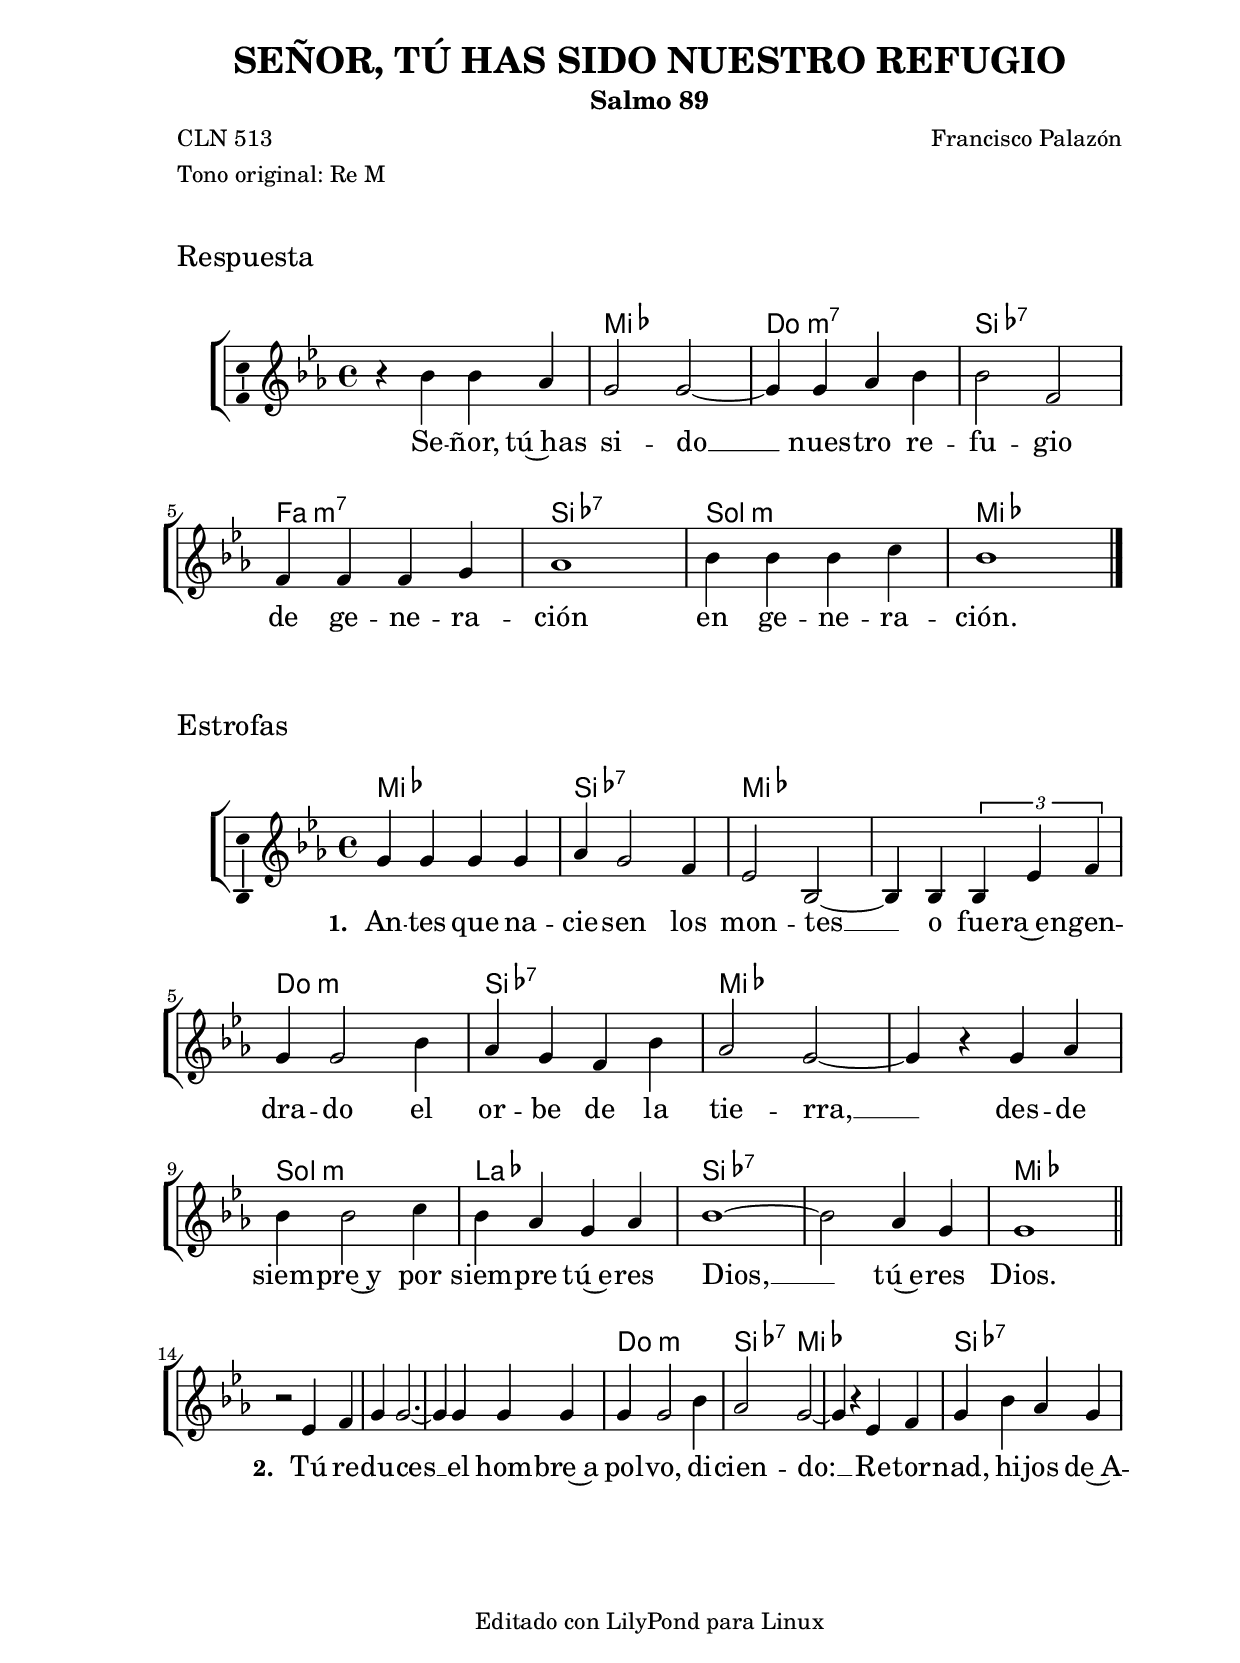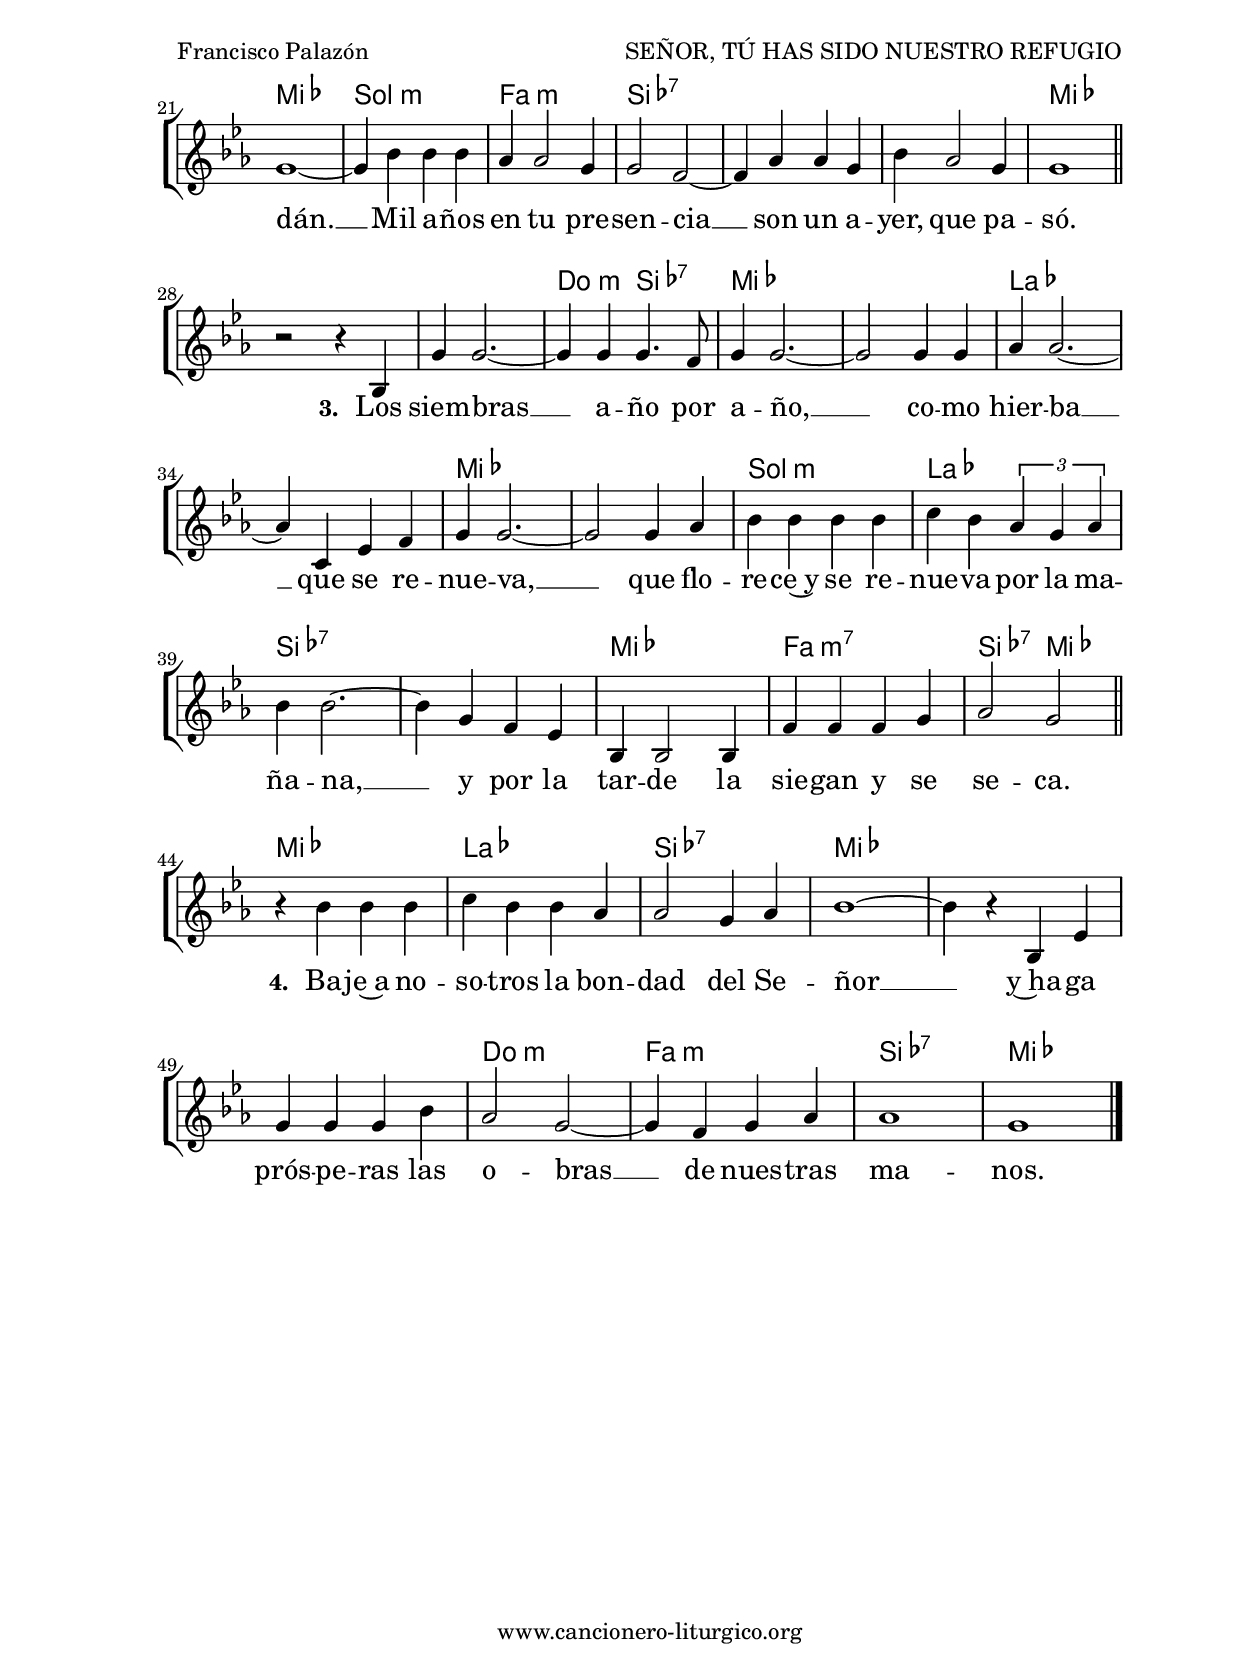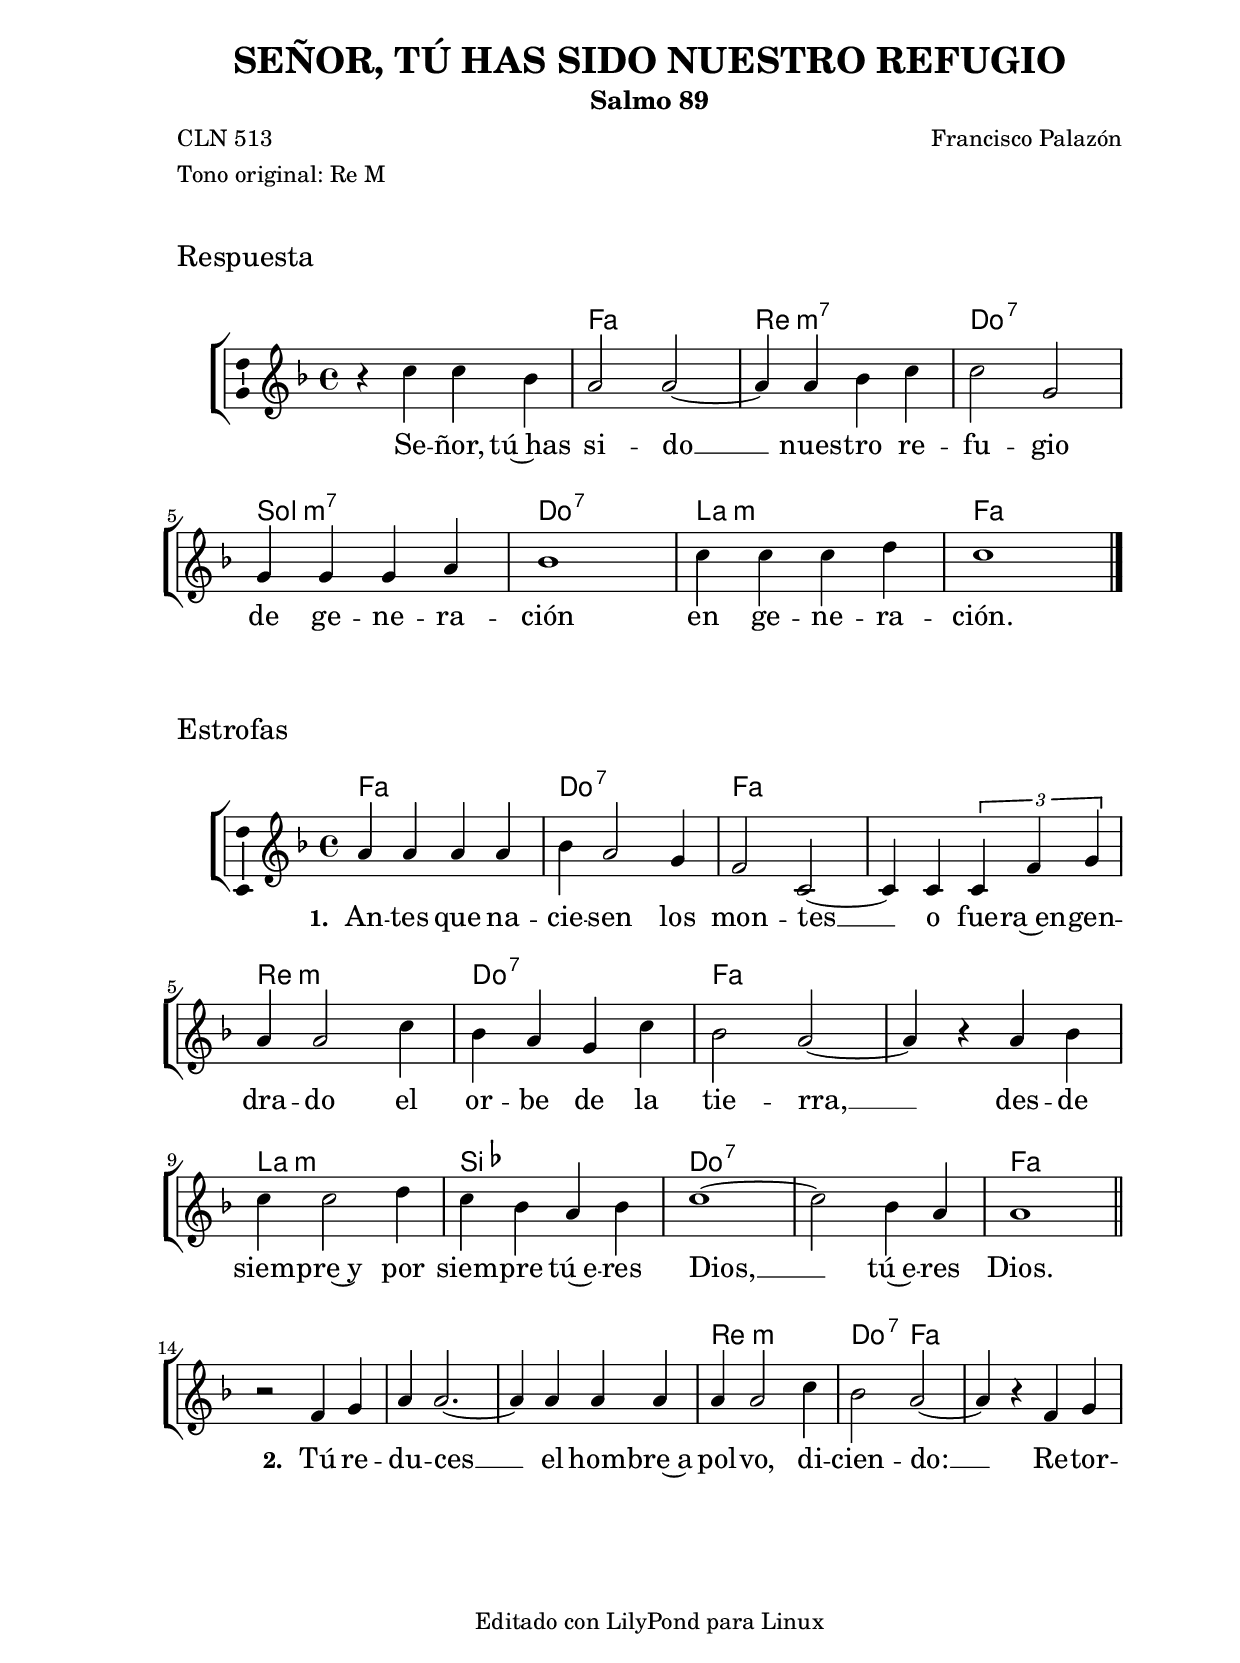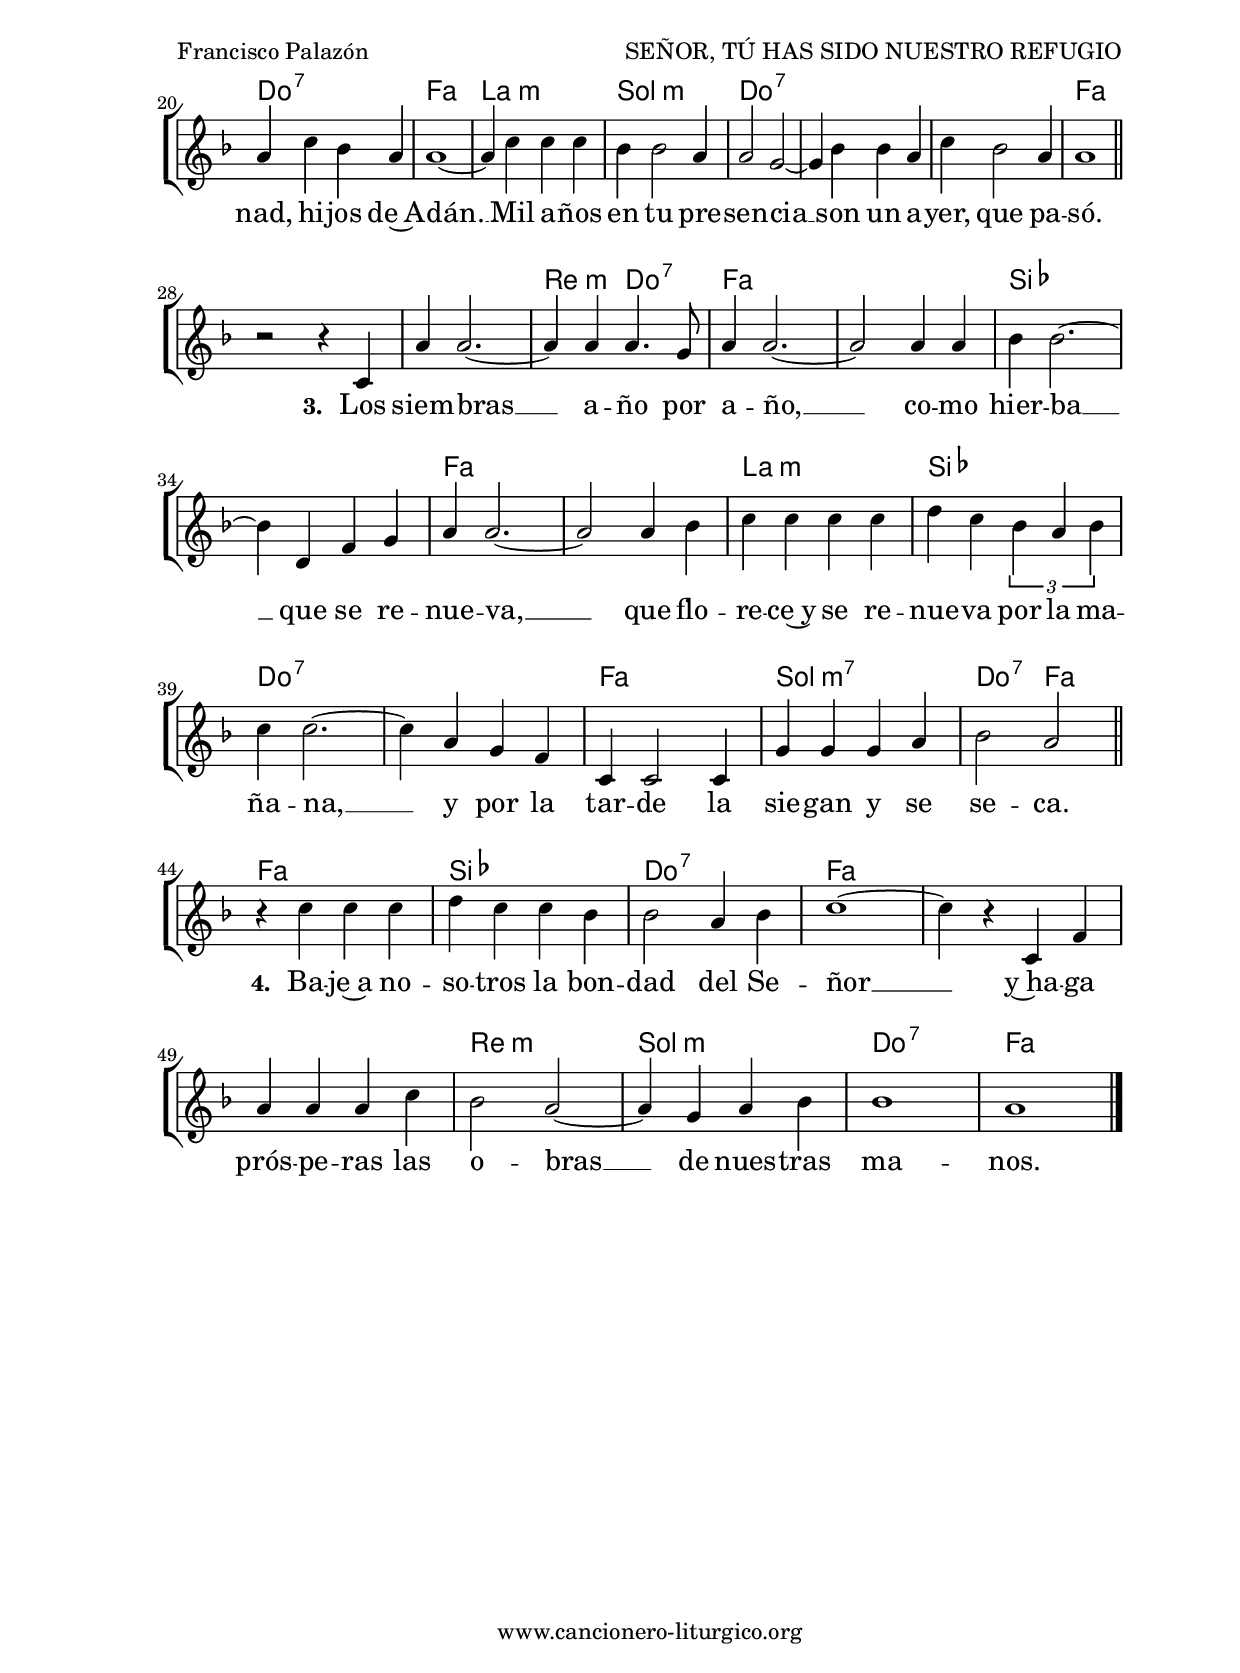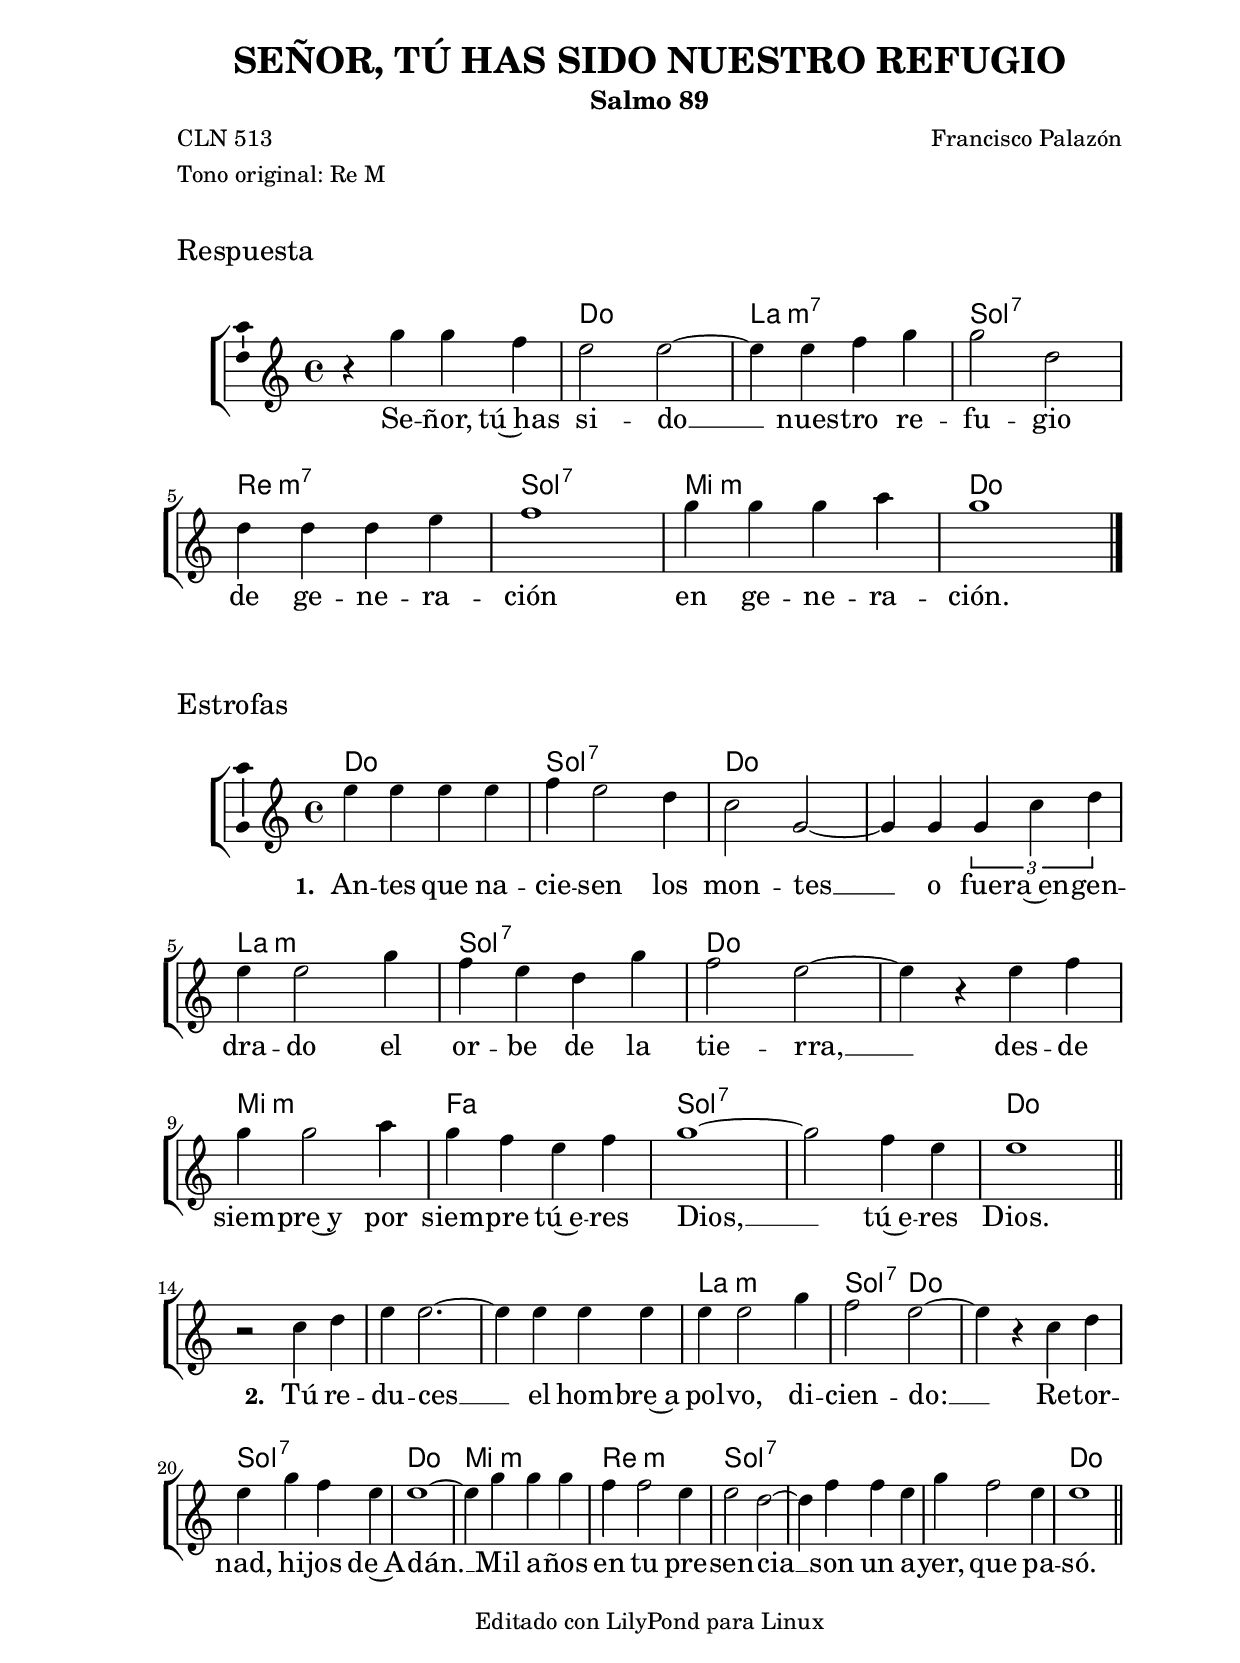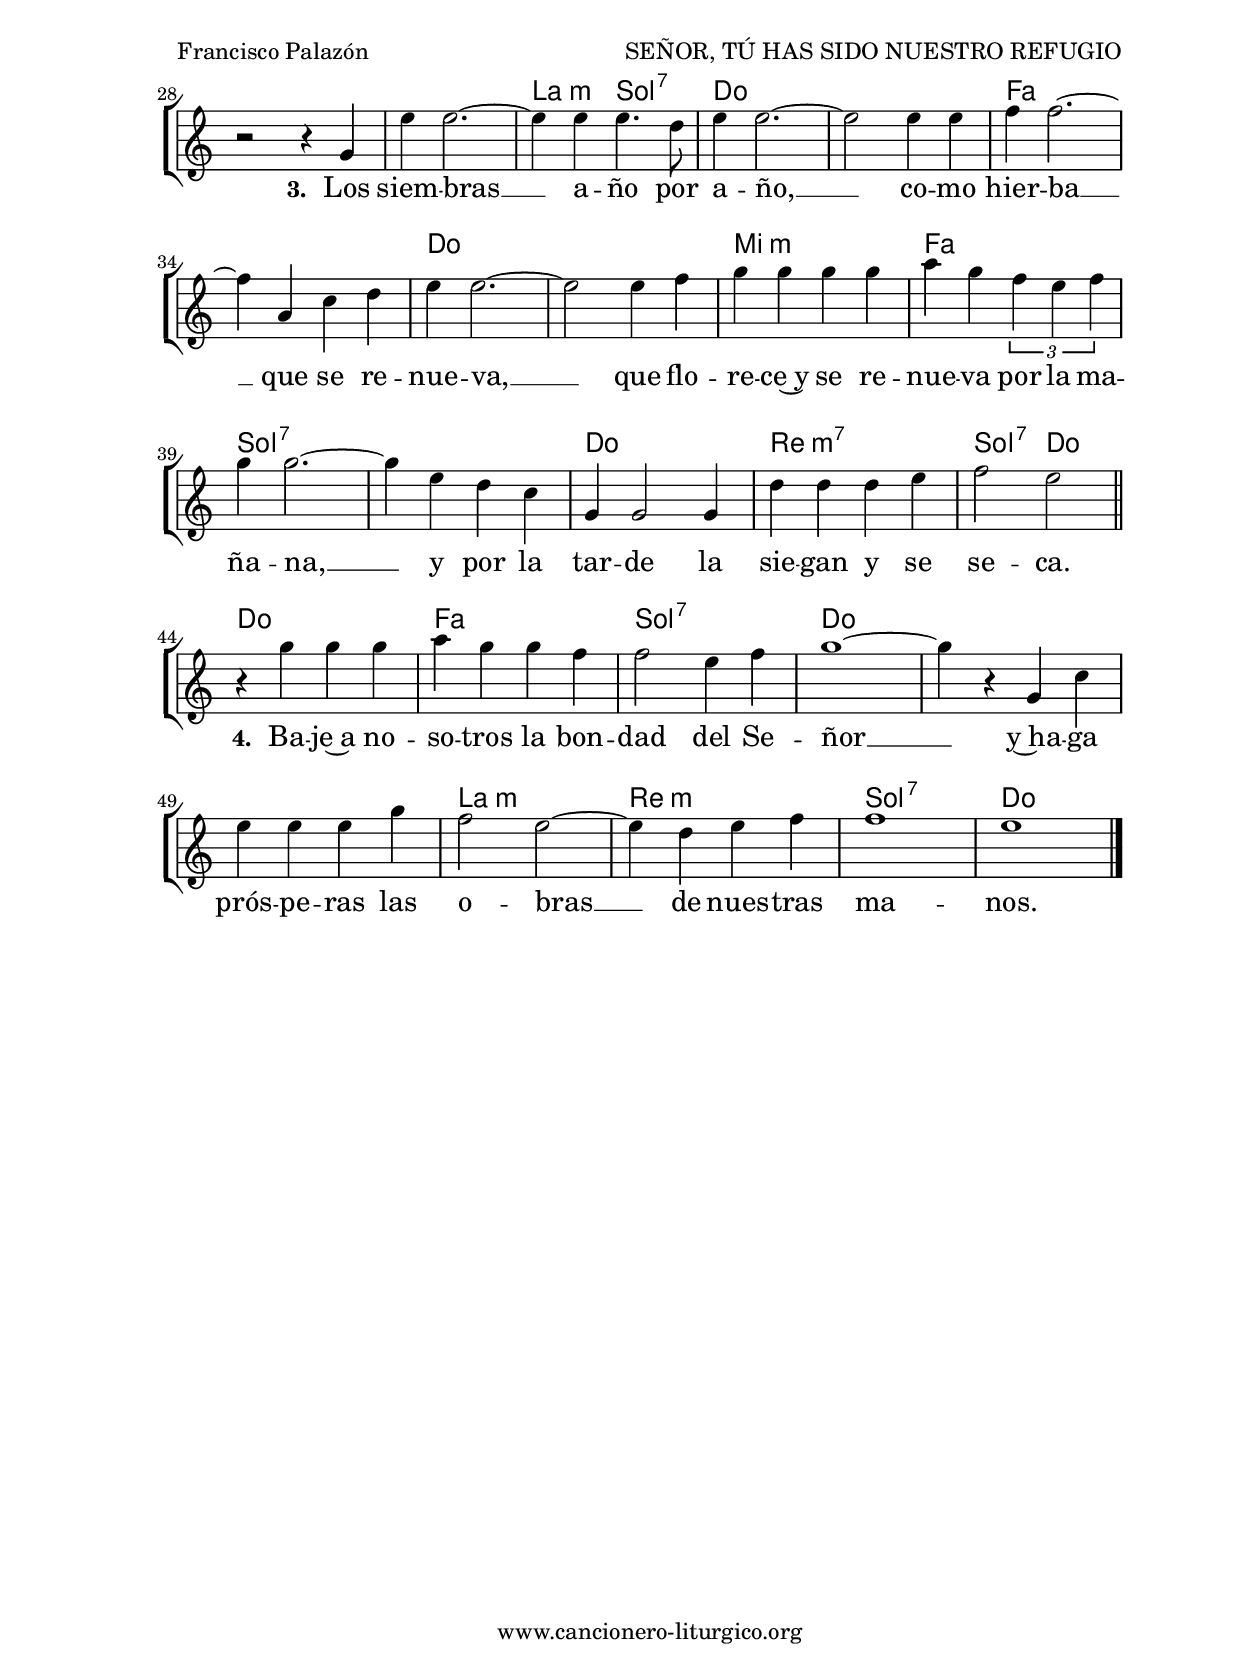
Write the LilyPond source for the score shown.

%
%para convertir .midi en .wav:
%timidity filename.midi -Ow -o finename.wav
%
%
%Para convertir de .wav a .mp3:
%lame -h -m j filename.wav
%
%
%para escuchar el midi:
%timidity nombrefichero.midi
%


%versión de lilypond para la que se ha escrito esta partitura:
\version "2.16.0"

	%Tamaño papel
	#(set-default-paper-size "a4")
	%Tamaño partitura
	#(set-global-staff-size 20)
	%No responde al pulsar sobre una nota
	#(ly:set-option 'point-and-click #f)

%parámetros del encabezamiento:
\header {
	title = "SEÑOR, TÚ HAS SIDO NUESTRO REFUGIO"
	subtitle = "Salmo 89"
	composer = "Francisco Palazón"
	poet = "CLN 513"
	meter = "Tono original: Re M"
	arranger = ""
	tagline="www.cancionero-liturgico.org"
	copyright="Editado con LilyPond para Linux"
	}

%parámetros asociados al papel:
\paper  {
	oddHeaderMarkup = \markup {\fill-line { \on-the-fly #not-first-page \fromproperty #'header:title \on-the-fly #not-first-page \fromproperty #'header:composer }}
	evenHeaderMarkup = \markup {\fill-line { \fromproperty #'header:composer \fromproperty #'header:title }}
	#(set-paper-size "a4")
	print-page-number = ##f
	first-page-number = 1
	print-first-page-number = ##f
	head-separation = 3.0 \cm
	top-margin = 2.0 \cm
	bottom-margin = 0.5\cm
	left-margin = 3.0 \cm
	line-width = 16.0 \cm 
	indent = 8\mm
	interscoreline = 2.\mm
	between-system-space = 15\mm
%	para que las partituras no llenen la hoja:
	ragged-bottom = ##t
%	idem para la última hoja:
	ragged-last-bottom = ##f
%	para que las partituras llenen el ancho del papel:
	ragged-last = ##f
	after-title-space = 2.5 \cm
%page-count=2
%system-count=8

	%Flexible Vertical Spacing
	markup-system-spacing =
	#'((basic-distance . 5) (minimum-distance . 3) (padding . 3))
	score-markup-spacing =
	#'((basic-distance . 15) (minimum-distance . 10) (padding . 3))
%	score-system-spacing =
%	#'((basic-distance . 15) (minimum-distance . 10) (padding . 5))
	system-system-spacing =
	#'((basic-distance . 5) (minimum-distance . 3) (padding . 3))
	markup-markup-spacing =
	#'((basic-distance . 20) (minimum-distance . 15) (padding . 3))
	last-bottom-spacing =
	#'((basic-distance . 5) (minimum-distance . 5) (padding . 3))
%	top-system-spacing =
%	#'((basic-distance . 10) (minimum-distance . 5) (padding . 3))
%	top-markup-spacing =
%	#'((basic-distance . 15) (minimum-distance . 10) (padding . 3))

	}


%parámetros que afectan a toda la partitura:
global =  {
	%clave de sol (G):
	\clef G
	%armadura:
	\transpose d ees
	\key d \major
	\tempo 4=120
	\set Score.tempoHideNote = ##t
	}


%%%%%%%%%%%%%%%%%%%%%%%%%%%%%%%%%%%%%%%%%%%%%%%%%%%%%%%
%%%%%%%%%%%%%%%%%%%%%%%%%%%%%%%%%%%%%%%%%%%%%%%%%%%%%%%
%%%%%%%%%%%%%%%%%%%%%%%%%%%%%%%%%%%%%%%%%%%%%%%%%%%%%%%


acordesrespuno = {
	\italianChords
	\chordmode {
	\transpose d ees
{

s1
d1 b:m7 a:7 e:m7 a:7 fis:m d

}
}
}

melodiarespuno = 
	\transpose d ees
{
	\relative c''{

\time 4/4

r4 a4 a g
fis2 fis~
fis4 fis g a
a2 e
e4 e e fis
g1
a4 a a b
a1

\bar "|."
}
}


textorespuno = \lyricmode {

Se -- ñor, tú~has si -- do __ nues -- tro re -- fu -- gio
de ge -- ne -- ra -- ción en ge -- ne -- ra -- ción.

	}

acordesrespunoStaff = \context ChordNames = acordesrespunoStaff <<
	\set chordChanges = ##t
	\acordesrespuno
	>>


vozrespunoStaff = \context Voice = vozrespunoStaff
\with {\consists "Ambitus_engraver"}
<<
%	\set Staff.instrumentName = ""
%	\set Staff.shortInstrumentName = ""
%	\set Staff.midiInstrument = #"clarinet"
%	\set Staff.midiInstrument = #"cello"
%	\set Staff.midiInstrument = #"flute"
	\set Staff.midiInstrument = #"electric guitar (jazz)"
%	\set Staff.midiInstrument = #"english horn"
%	\set Staff.midiInstrument = #"violin"
%	\set Staff.midiInstrument = #"glockenspiel"
	\set Staff.midiMinimumVolume = #0.7
	\set Staff.midiMaximumVolume = #0.9
	\global
	\melodiarespuno
	>>

textorespunoStaff = \context Lyrics = textorespunoStaff <<
	\lyricsto vozrespunoStaff \textorespuno
	>>


%%%%%%%%%%%%%%%%%%%%%%%%%%%%%%%%%%%%%%%%%%%%%%%%%%%%%%%
%%%%%%%%%%%%%%%%%%%%%%%%%%%%%%%%%%%%%%%%%%%%%%%%%%%%%%%
%%%%%%%%%%%%%%%%%%%%%%%%%%%%%%%%%%%%%%%%%%%%%%%%%%%%%%%


acordesrespest = {
	\italianChords
	\chordmode {
	\transpose d ees
{

d1 a:7 d s b:m a:7 d s fis:m g a:7 s d

s1 d s b:m a2:7 d s1 a:7 d fis:m e:m a:7 s s d

s1 d b2:m a:7 d1 s g s d s fis:m g a:7 s d e:m7 a2:7 d

d1 g a:7 d s s b:m e:m a:7 d

}
}
}

melodiarespest = 
	\transpose d ees
{
	\relative c'{

\time 4/4

fis4 fis fis fis
g4 fis2 e4
d2 a2~
a4 a \times 2/3 {a d e}
fis4 fis2 a4
g4 fis e a
g2 fis~
fis4 r4 fis4 g
a4 a2 b4
a4 g fis g
a1~
a2 g4 fis
fis1

\bar "||"
\break

r2 d4 e
fis4 fis2.~
fis4 fis fis fis
fis4 fis2 a4
g2 fis~
fis4 r4 d4 e
fis4 a g fis
fis1~
fis4 a a a
g4 g2 fis4
fis2 e~
e4 g g fis
a4 g2 fis4
fis1

\bar "||"
\break

r2 r4 a,4
fis'4 fis2.~
fis4 fis fis4. e8
fis4 fis2.~
fis2 fis4 fis
g4 g2.~
g4 b, d e
fis4 fis2.~
fis2 fis4 g
a4 a a a
b4 a \times 2/3 {g fis g}
a4 a2.~
a4 fis e d
a4 a2 a4
e'4 e e fis
g2 fis

\bar "||"
\break

r4 a4 a a
b4 a a g
g2 fis4 g
a1~
a4 r4 a,4 d
fis4 fis fis a
g2 fis~
fis4 e fis g
g1
fis1

\bar "|."
}
}


textorespest = \lyricmode {

\set stanza =#"1. " An -- tes que na -- cie -- sen los mon -- tes __
o fue -- ra~en -- gen -- dra -- do el or -- be de la tie -- rra, __
des -- de siem -- pre~y por siem -- pre
tú~e -- res Dios, __ tú~e -- res Dios.

\set stanza =#"2. " Tú re -- du -- ces __ el hom -- bre~a pol -- vo,
di -- cien -- do: __ Re -- tor -- nad, hi -- jos de~A -- dán. __
Mil a -- ños en tu pre -- sen -- cia __
son un a -- yer, que pa -- só.

\set stanza =#"3. " Los siem -- bras __ a -- ño por a -- ño, __
co -- mo hier -- ba __ que se re -- nue -- va, __
que flo -- re -- ce~y se re -- nue -- va por la ma -- ña -- na, __
y por la tar -- de la sie -- gan y se se -- ca.

\set stanza =#"4. " Ba -- je~a no -- so -- tros
la bon -- dad del Se -- ñor __
y~ha -- ga prós -- pe -- ras las o -- bras __
de nues -- tras ma -- nos.

	}

acordesrespestStaff = \context ChordNames = acordesrespestStaff <<
	\set chordChanges = ##t
	\acordesrespest
	>>


vozrespestStaff = \context Voice = vozrespestStaff
\with {\consists "Ambitus_engraver"}
<<
%	\set Staff.instrumentName = ""
%	\set Staff.shortInstrumentName = ""
%	\set Staff.midiInstrument = #"clarinet"
%	\set Staff.midiInstrument = #"cello"
%	\set Staff.midiInstrument = #"flute"
	\set Staff.midiInstrument = #"electric guitar (jazz)"
%	\set Staff.midiInstrument = #"english horn"
%	\set Staff.midiInstrument = #"violin"
%	\set Staff.midiInstrument = #"glockenspiel"
	\set Staff.midiMinimumVolume = #0.7
	\set Staff.midiMaximumVolume = #0.9
	\global
	\melodiarespest
	>>

textorespestStaff = \context Lyrics = textorespestStaff <<
	\lyricsto vozrespestStaff \textorespest
	>>


%%%%%%%%%%%%%%%%%%%%%%%%%%%%%%%%%%%%%%%%%%%%%%%%%%%%%%%
%%%%%%%%%%%%%%%%%%%%%%%%%%%%%%%%%%%%%%%%%%%%%%%%%%%%%%%
%%%%%%%%%%%%%%%%%%%%%%%%%%%%%%%%%%%%%%%%%%%%%%%%%%%%%%%


\book {
	\score {
		\context ChoirStaff {
			\override StaffGroup.SystemStartBracket #'collapse-height = #1
			\override Score.SystemStartBar #'collapse-height = #1
			<<
			\acordesrespunoStaff
			\vozrespunoStaff
			\textorespunoStaff
			>>
			}
		\layout {
	    		\context {
				\Lyrics
				\override LyricText #'font-size = #2
				}
	   		 \context {
				\Score
				\override StaffSymbol #'staff-space = #(magstep +3)
				}
			}
		\header{piece=\markup{\fontsize #2 "Respuesta"}}
		}
	\score {
		\context ChoirStaff {
			\override StaffGroup.SystemStartBracket #'collapse-height = #1
			\override Score.SystemStartBar #'collapse-height = #1
			<<
			\acordesrespestStaff
			\vozrespestStaff
			\textorespestStaff
			>>
			}
		\layout {
%system-count=11
	    		\context {
				\Lyrics
				\override LyricText #'font-size = #2
				}
	   		 \context {
				\Score
				\override StaffSymbol #'staff-space = #(magstep +3)
				}
			}
		\header{piece=\markup{\fontsize #2 "Estrofas"}}
		}
	\score {
		\unfoldRepeats
		\context ChoirStaff {
			<<
			\acordesrespunoStaff
			\vozrespunoStaff
			>>
			<<
			\acordesrespestStaff
			\vozrespestStaff
			>>
			}
		\midi {
	  		\context {
	  			\Score
				tempoWholesPerMinute = #(ly:make-moment 70 4)
				}
			}
		}
	}

#(define output-suffix "C")
\book {
	\score {
		\context ChoirStaff {
			\override StaffGroup.SystemStartBracket #'collapse-height = #1
			\override Score.SystemStartBar #'collapse-height = #1
\transpose c d
			<<
			\acordesrespunoStaff
			\vozrespunoStaff
			\textorespunoStaff
			>>
			}
		\layout {
	    		\context {
				\Lyrics
				\override LyricText #'font-size = #2
				}
	   		 \context {
				\Score
				\override StaffSymbol #'staff-space = #(magstep +3)
				}
			}
		\header{piece=\markup{\fontsize #2 "Respuesta"}}
		}
	\score {
		\context ChoirStaff {
			\override StaffGroup.SystemStartBracket #'collapse-height = #1
			\override Score.SystemStartBar #'collapse-height = #1
\transpose c d
			<<
			\acordesrespestStaff
			\vozrespestStaff
			\textorespestStaff
			>>
			}
		\layout {
%system-count=11
	    		\context {
				\Lyrics
				\override LyricText #'font-size = #2
				}
	   		 \context {
				\Score
				\override StaffSymbol #'staff-space = #(magstep +3)
				}
			}
		\header{piece=\markup{\fontsize #2 "Estrofas"}}
		}
	}

#(define output-suffix "S")
\book {
	\score {
		\context ChoirStaff {
			\override StaffGroup.SystemStartBracket #'collapse-height = #1
			\override Score.SystemStartBar #'collapse-height = #1
\transpose c a
			<<
			\acordesrespunoStaff
			\vozrespunoStaff
			\textorespunoStaff
			>>
			}
		\layout {
	    		\context {
				\Lyrics
				\override LyricText #'font-size = #2
				}
	   		 \context {
				\Score
				\override StaffSymbol #'staff-space = #(magstep +3)
				}
			}
		\header{piece=\markup{\fontsize #2 "Respuesta"}}
		}
	\score {
		\context ChoirStaff {
			\override StaffGroup.SystemStartBracket #'collapse-height = #1
			\override Score.SystemStartBar #'collapse-height = #1
\transpose c a
			<<
			\acordesrespestStaff
			\vozrespestStaff
			\textorespestStaff
			>>
			}
		\layout {
%system-count=11
	    		\context {
				\Lyrics
				\override LyricText #'font-size = #2
				}
	   		 \context {
				\Score
				\override StaffSymbol #'staff-space = #(magstep +3)
				}
			}
		\header{piece=\markup{\fontsize #2 "Estrofas"}}
		}
	}



